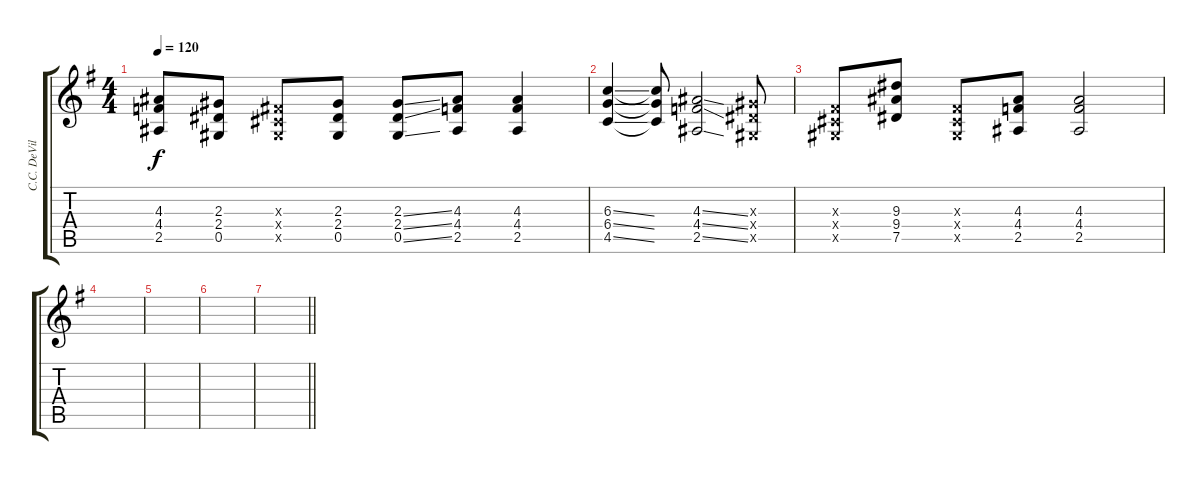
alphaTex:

\track ("C.C. DeVille: Rhythm Guitar" "C.C. DeVil") {instrument overdrivenguitar}
\staff {score tabs}
\tuning (Eb4 Bb3 Gb3 Db3 Ab2 Eb2) {hide}
\ts (4 4)
\tempo 120
\clef g2
\ks g
(4.3{t} 4.4{t} 2.5{t}).8{dy f} (2.3 2.4 0.5).8 (0.3{x} 0.4{x} 0.5{x}).8 (2.3 2.4 0.5).8 (2.3{ss} 2.4{ss} 0.5{ss}).8 (4.3 4.4 2.5).8 (4.3 4.4 2.5).4 |
(6.3{ss} 6.4{ss} 4.5{ss}).4 (6.3{t} 6.4{t} 4.5{t}).8 (4.3{ss} 4.4{ss} 2.5{ss}).2 (2.3{x} 2.4{x} 0.5{x}).8 |
(0.3{x} 0.4{x} 0.5{x}).8 (9.3 9.4 7.5).8 (0.3{x} 0.4{x} 0.5{x}).8 (4.3 4.4 2.5).8 (4.3 4.4 2.5).2 |
|
|
|
\barLineRight lightlight
